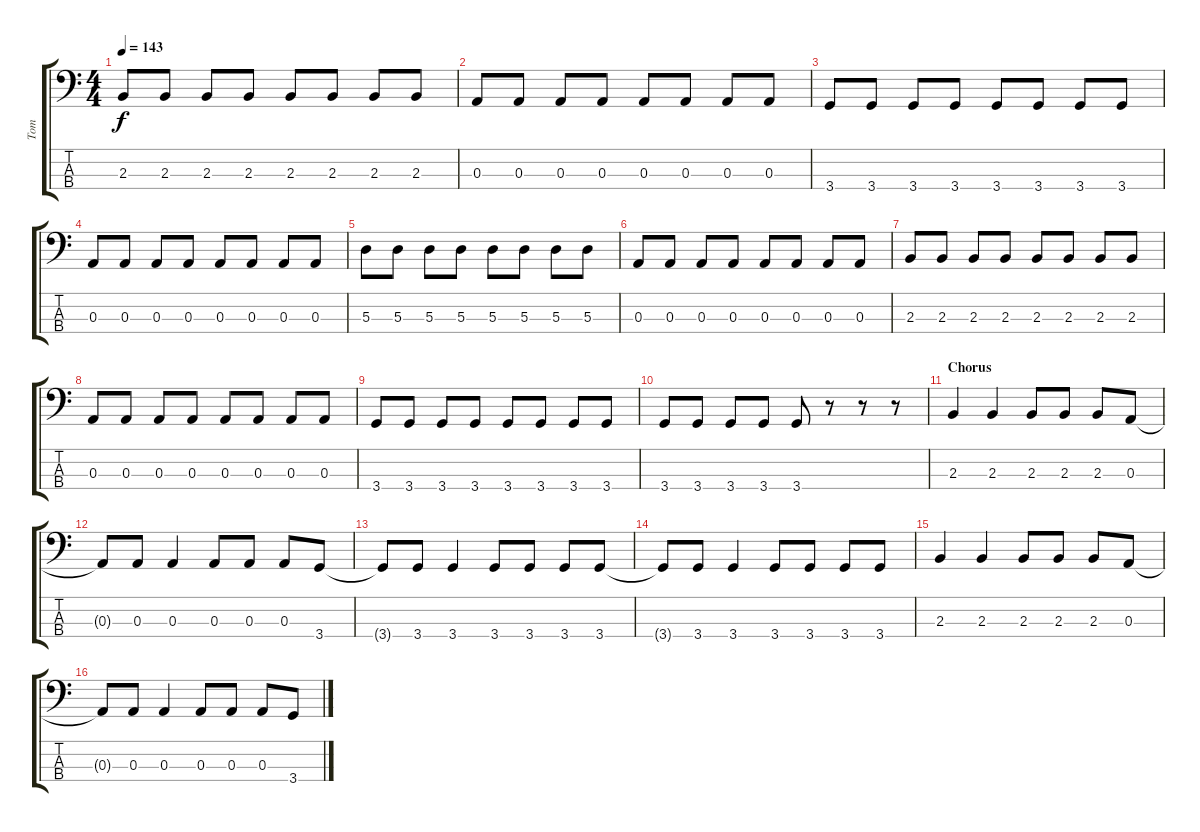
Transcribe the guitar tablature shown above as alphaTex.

\track ("Tom" "Tom") {instrument electricbassfinger}
\staff {score tabs}
\tuning (G2 D2 A1 E1) {hide}
\ts (4 4)
\tempo 143
\clef f4
\ks c
2.3.8{dy f} 2.3.8 2.3.8 2.3.8 2.3.8 2.3.8 2.3.8 2.3.8 |
0.3.8 0.3.8 0.3.8 0.3.8 0.3.8 0.3.8 0.3.8 0.3.8 |
3.4.8 3.4.8 3.4.8 3.4.8 3.4.8 3.4.8 3.4.8 3.4.8 |
0.3.8 0.3.8 0.3.8 0.3.8 0.3.8 0.3.8 0.3.8 0.3.8 |
5.3.8 5.3.8 5.3.8 5.3.8 5.3.8 5.3.8 5.3.8 5.3.8 |
0.3.8 0.3.8 0.3.8 0.3.8 0.3.8 0.3.8 0.3.8 0.3.8 |
2.3.8 2.3.8 2.3.8 2.3.8 2.3.8 2.3.8 2.3.8 2.3.8 |
0.3.8 0.3.8 0.3.8 0.3.8 0.3.8 0.3.8 0.3.8 0.3.8 |
3.4.8 3.4.8 3.4.8 3.4.8 3.4.8 3.4.8 3.4.8 3.4.8 |
3.4.8 3.4.8 3.4.8 3.4.8 3.4.8 r.8 r.8 r.8 |
\section ("" "Chorus")
2.3.4 2.3.4 2.3.8 2.3.8 2.3.8 0.3.8 |
0.3{t}.8 0.3.8 0.3.4 0.3.8 0.3.8 0.3.8 3.4.8 |
3.4{t}.8 3.4.8 3.4.4 3.4.8 3.4.8 3.4.8 3.4.8 |
3.4{t}.8 3.4.8 3.4.4 3.4.8 3.4.8 3.4.8 3.4.8 |
2.3.4 2.3.4 2.3.8 2.3.8 2.3.8 0.3.8 |
0.3{t}.8 0.3.8 0.3.4 0.3.8 0.3.8 0.3.8 3.4.8
